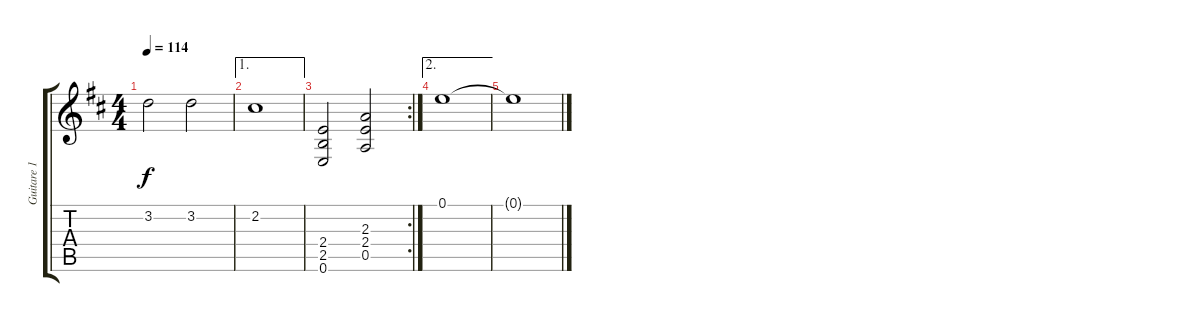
\track ("Guitare 1" "Guitare 1") {instrument overdrivenguitar}
\staff {score tabs}
\tuning (E4 B3 G3 D3 A2 E2) {hide}
\ts (4 4)
\tempo 114
\clef g2
\ks d
3.2{t}.2{dy f} 3.2.2 |
\ae 1
2.2.1 |
\rc 2
(2.4 2.5 0.6).2 (2.3 2.4 0.5).2 |
\ae 2
0.1.1 |
0.1{t}.1
